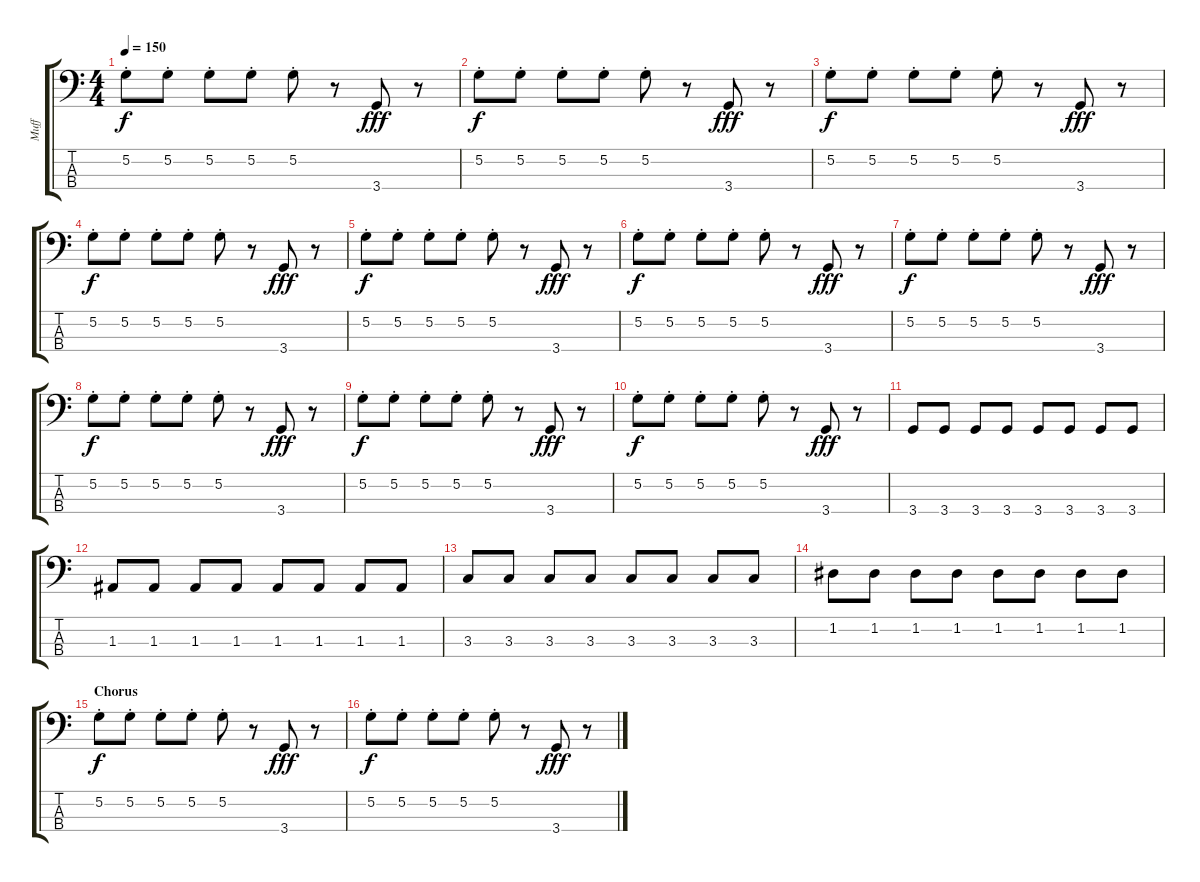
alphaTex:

\track ("Muff" "Muff") {instrument fretlessbass}
\staff {score tabs}
\tuning (G2 D2 A1 E1) {hide}
\ts (4 4)
\tempo 150
\clef f4
\ks c
5.2{st}.8{dy f} 5.2{st}.8 5.2{st}.8 5.2{st}.8 5.2{st}.8 r.8 3.4.8{dy fff} r.8 |
5.2{st}.8{dy f} 5.2{st}.8 5.2{st}.8 5.2{st}.8 5.2{st}.8 r.8 3.4.8{dy fff} r.8 |
5.2{st}.8{dy f} 5.2{st}.8 5.2{st}.8 5.2{st}.8 5.2{st}.8 r.8 3.4.8{dy fff} r.8 |
5.2{st}.8{dy f} 5.2{st}.8 5.2{st}.8 5.2{st}.8 5.2{st}.8 r.8 3.4.8{dy fff} r.8 |
5.2{st}.8{dy f} 5.2{st}.8 5.2{st}.8 5.2{st}.8 5.2{st}.8 r.8 3.4.8{dy fff} r.8 |
5.2{st}.8{dy f} 5.2{st}.8 5.2{st}.8 5.2{st}.8 5.2{st}.8 r.8 3.4.8{dy fff} r.8 |
5.2{st}.8{dy f} 5.2{st}.8 5.2{st}.8 5.2{st}.8 5.2{st}.8 r.8 3.4.8{dy fff} r.8 |
5.2{st}.8{dy f} 5.2{st}.8 5.2{st}.8 5.2{st}.8 5.2{st}.8 r.8 3.4.8{dy fff} r.8 |
5.2{st}.8{dy f} 5.2{st}.8 5.2{st}.8 5.2{st}.8 5.2{st}.8 r.8 3.4.8{dy fff} r.8 |
5.2{st}.8{dy f} 5.2{st}.8 5.2{st}.8 5.2{st}.8 5.2{st}.8 r.8 3.4.8{dy fff} r.8 |
3.4.8 3.4.8 3.4.8 3.4.8 3.4.8 3.4.8 3.4.8 3.4.8 |
1.3.8 1.3.8 1.3.8 1.3.8 1.3.8 1.3.8 1.3.8 1.3.8 |
3.3.8 3.3.8 3.3.8 3.3.8 3.3.8 3.3.8 3.3.8 3.3.8 |
1.2.8 1.2.8 1.2.8 1.2.8 1.2.8 1.2.8 1.2.8 1.2.8 |
\section ("" "Chorus")
5.2{st}.8{dy f} 5.2{st}.8 5.2{st}.8 5.2{st}.8 5.2{st}.8 r.8 3.4.8{dy fff} r.8 |
5.2{st}.8{dy f} 5.2{st}.8 5.2{st}.8 5.2{st}.8 5.2{st}.8 r.8 3.4.8{dy fff} r.8
